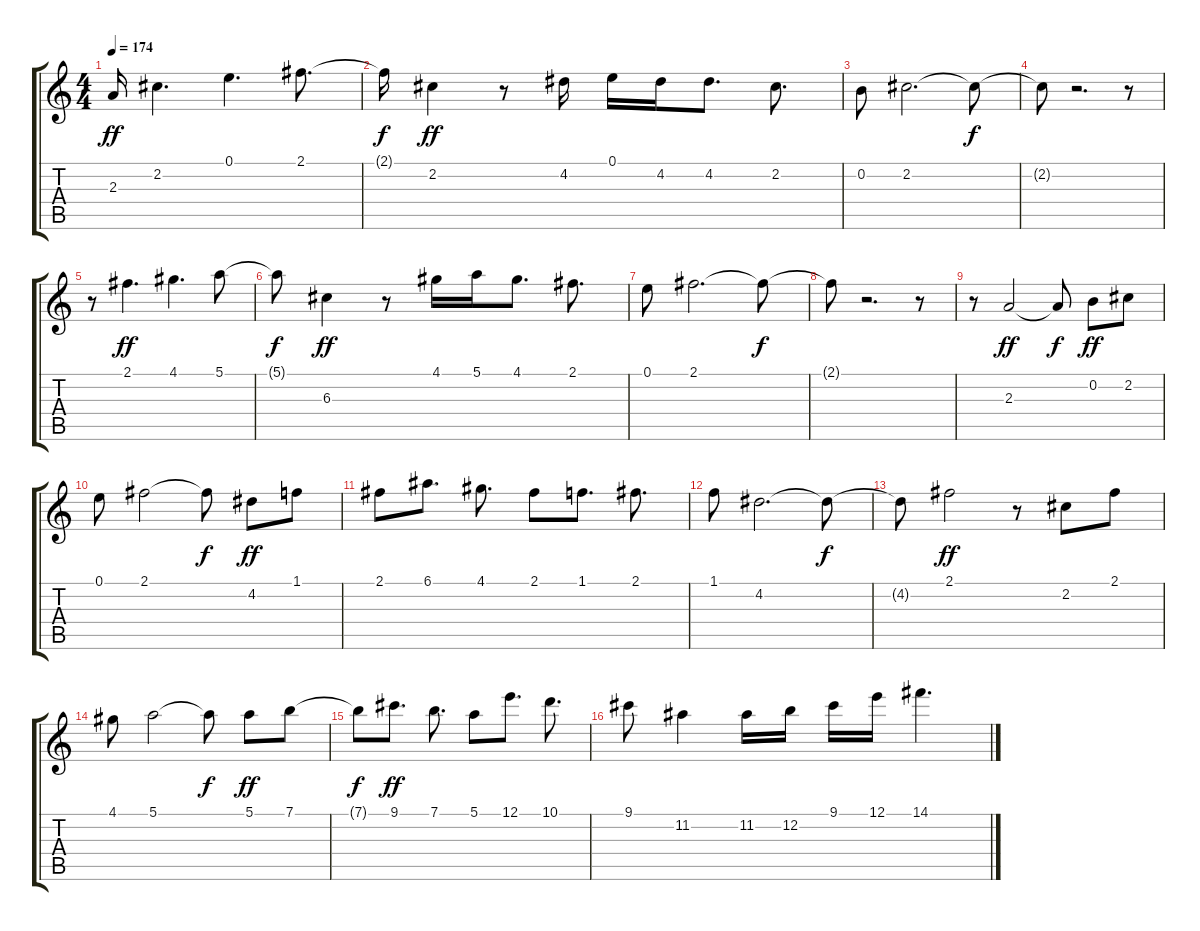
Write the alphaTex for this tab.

\track "" {instrument distortionguitar}
\staff {score tabs}
\tuning (E4 B3 G3 D3 A2 E2) {hide}
\ts (4 4)
\tempo 174
\clef g2
\ks c
2.3.16{dy ff} 2.2.4{d} 0.1.4{d} 2.1.8{d} |
2.1{t}.16{dy f} 2.2.4{dy ff} r.8 4.2.16 0.1.16 4.2.16 4.2.8{d} 2.2.8{d} |
0.2.8 2.2.2{d} 2.2{t}.8{dy f} |
2.2{t}.8 r.2{d} r.8 |
r.8 2.1.4{d dy ff} 4.1.4{d} 5.1.8 |
5.1{t}.8{dy f} 6.3.4{dy ff} r.8 4.1.16 5.1.16 4.1.8{d} 2.1.8{d} |
0.1.8 2.1.2{d} 2.1{t}.8{dy f} |
2.1{t}.8 r.2{d} r.8 |
r.8 2.3.2{dy ff} 2.3{t}.8{dy f} 0.2.8{dy ff} 2.2.8 |
0.1.8 2.1.2 2.1{t}.8{dy f} 4.2.8{dy ff} 1.1.8 |
2.1.8 6.1.8{d} 4.1.8{d} 2.1.8 1.1.8{d} 2.1.8{d} |
1.1.8 4.2.2{d} 4.2{t}.8{dy f} |
4.2{t}.8 2.1.2{dy ff} r.8 2.2.8 2.1.8 |
4.1.8 5.1.2 5.1{t}.8{dy f} 5.1.8{dy ff} 7.1.8 |
7.1{t}.8{dy f} 9.1.8{d dy ff} 7.1.8{d} 5.1.8 12.1.8{d} 10.1.8{d} |
9.1.8 11.2.4 11.2.16 12.2.16 9.1.16 12.1.16 14.1.4{d}
